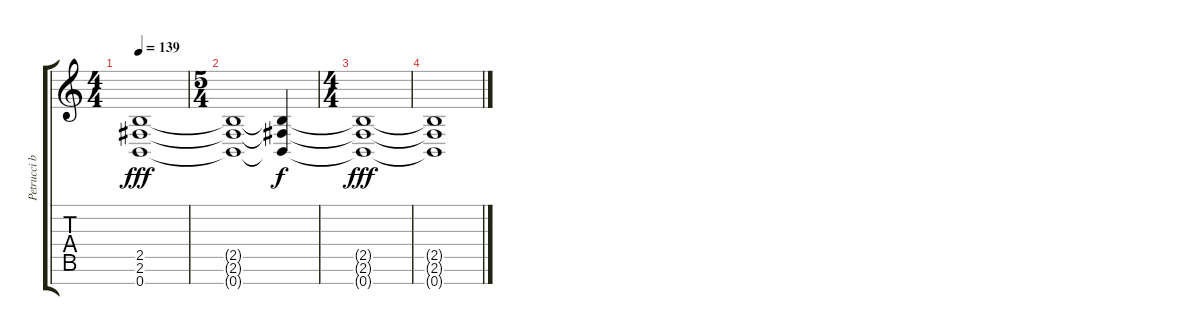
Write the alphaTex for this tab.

\track ("Petrucci base 1" "Petrucci b") {instrument distortionguitar}
\staff {score tabs}
\tuning (E4 B3 G3 D3 A2 E2 B1) {hide}
\ts (4 4)
\tempo 139
\clef g2
\ks c
(2.5{t} 2.6{t} 0.7{t}).1{dy fff} |
\ts (5 4)
(2.5{t} 2.6{t} 0.7{t}).1 (2.5{t} 2.6{t} 0.7{t}).4{dy f} |
\ts (4 4)
(2.5{t} 2.6{t} 0.7{t}).1{dy fff} |
(2.5{t} 2.6{t} 0.7{t}).1
